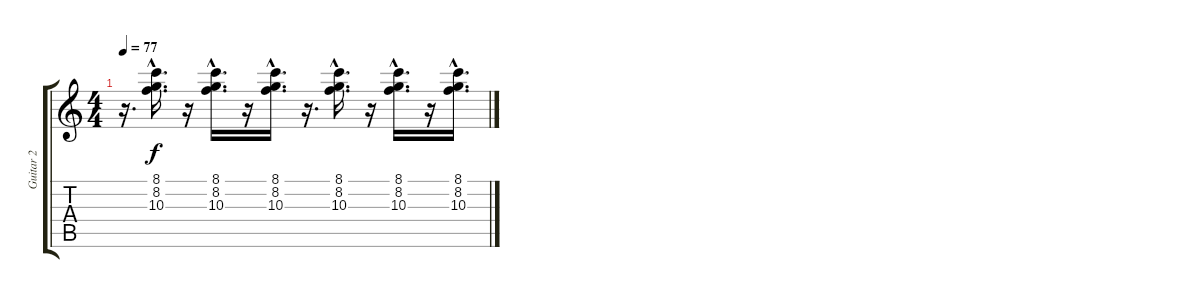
\track ("Guitar 2" "Guitar 2") {instrument distortionguitar}
\staff {score tabs}
\tuning (E4 B3 G3 D3 A2 E2) {hide}
\ts (4 4)
\tempo 77
\clef g2
\ks c
r.16{d dy f} (8.1{hac} 8.2{hac} 10.3{hac}).16{d volume 4} r.16 (8.1{hac} 8.2{hac} 10.3{hac}).16{d volume 4} r.16 (8.1{hac} 8.2{hac} 10.3{hac}).16{d volume 4} r.16{d} (8.1{hac} 8.2{hac} 10.3{hac}).16{d volume 3} r.16 (8.1{hac} 8.2{hac} 10.3{hac}).16{d volume 3} r.16 (8.1{hac} 8.2{hac} 10.3{hac}).16{d volume 3}
